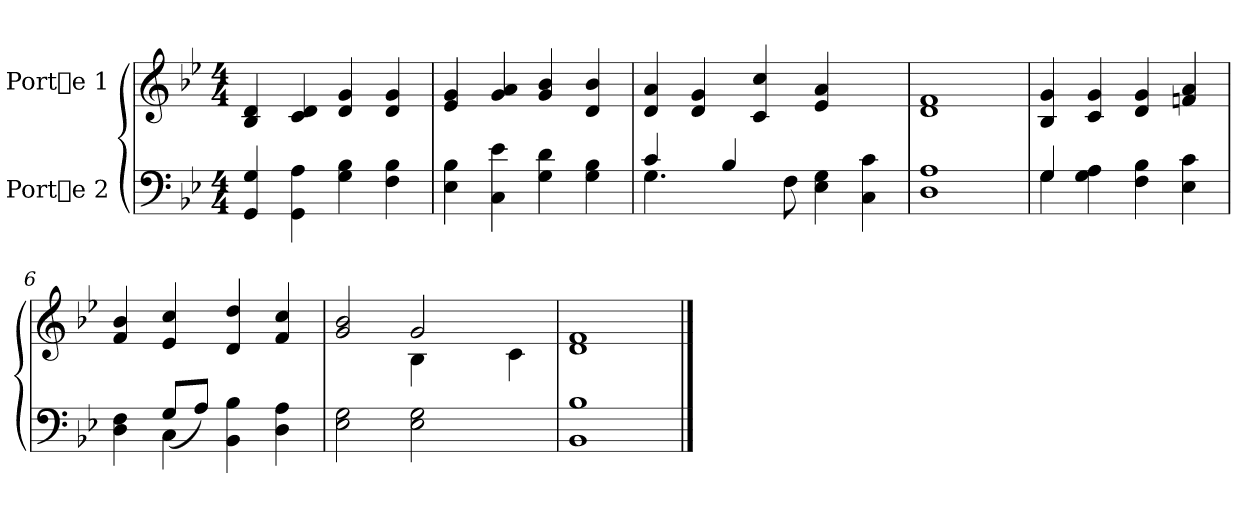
**kern	**kern
*part2	*part1
*staff2	*staff1
*I"Porte 2	*I"Porte 1
!!LO:PB:g=z
*stria5	*stria5
*clefF4	*clefG2
*k[b-e-]	*k[b-e-]
*B-:	*B-:
*M4/4	*M4/4
*MM113	*MM113
=1	=1
4G/ 4GG/	4d/ 4B-/
4A\ 4GG\	4d/ 4c/
4B-\ 4G\	4g/ 4d/
4B-\ 4F\	4g/ 4d/
=2	=2
4B-\ 4E-\	4g/ 4e-/
4e-\ 4C\	4a/ 4g/
4d\ 4G\	4b-/ 4g/
4B-\ 4G\	4b-/ 4d/
=3	=3
*^	*
4.G\	4c/	4a/ 4d/
.	1ryy	4g/ 4d/
4B-/	.	.
.	.	4cc/ 4c/
8F\	.	.
4G\ 4E-\	.	4a/ 4e-/
4c\ 4C\	.	4ryy
*v	*v	*
=4	=4
1A 1D	1f 1d
!!LO:LB:g=z
=5	=5
*^	*
4G/	4G\	4g/ 4B-/
4A\ 4G\	2.ryy	4g/ 4c/
4B-\ 4F\	.	4g/ 4d/
4c\ 4E-\	.	4a/ 4fn/
=6	=6	=6
4F\ 4D\	4ryy	4b-/ 4f/
4C\	(>8G/L	4cc/ 4e-/
.	8A/J)	.
4B-\ 4BB-\	2ryy	4dd/ 4d/
4A\ 4D\	.	4cc/ 4f/
*v	*v	*
=7	=7
*	*^
2G\ 2E-\	2b-/ 2g/	2ryy
2G\ 2E-\	2g/	4B-\
.	.	2ryy
4ryy	4c\	.
*	*v	*v
=8	=8
1B- 1BB-	1f 1d
==	==
*-	*-
